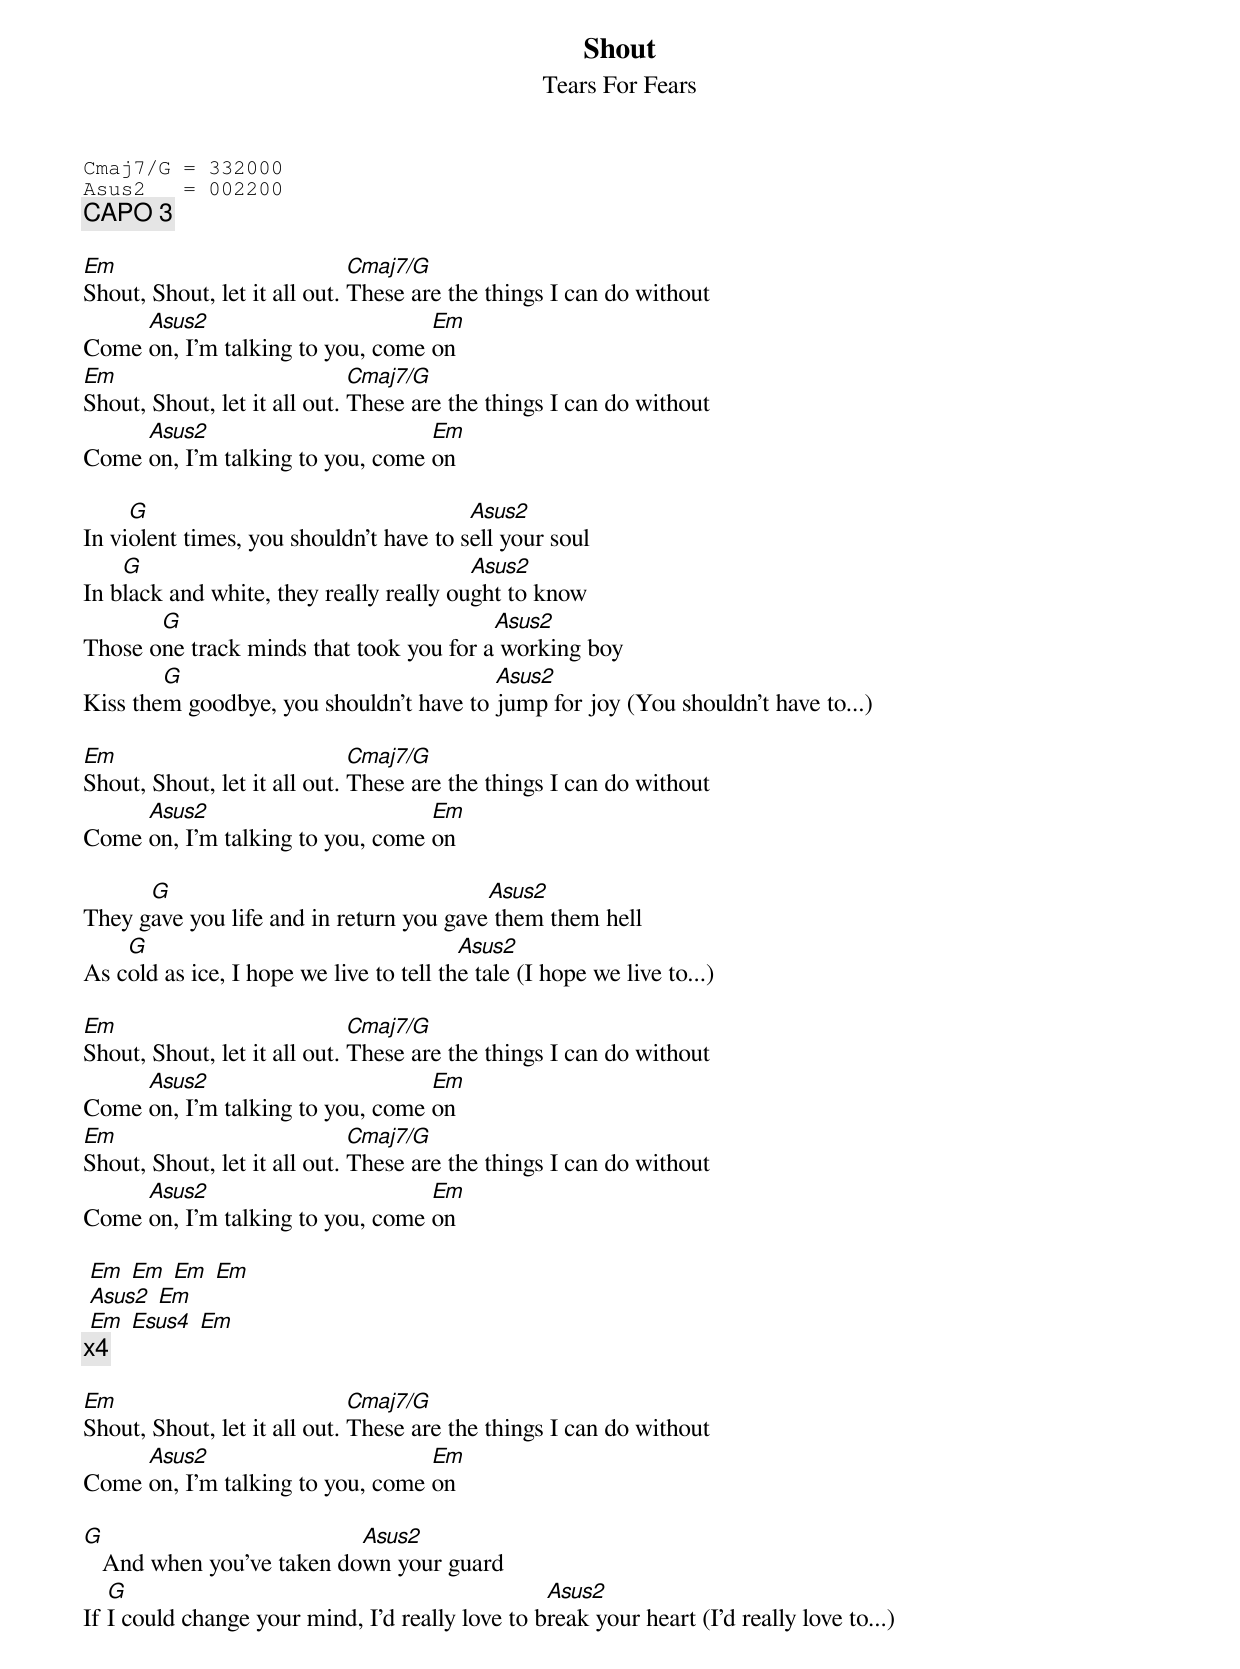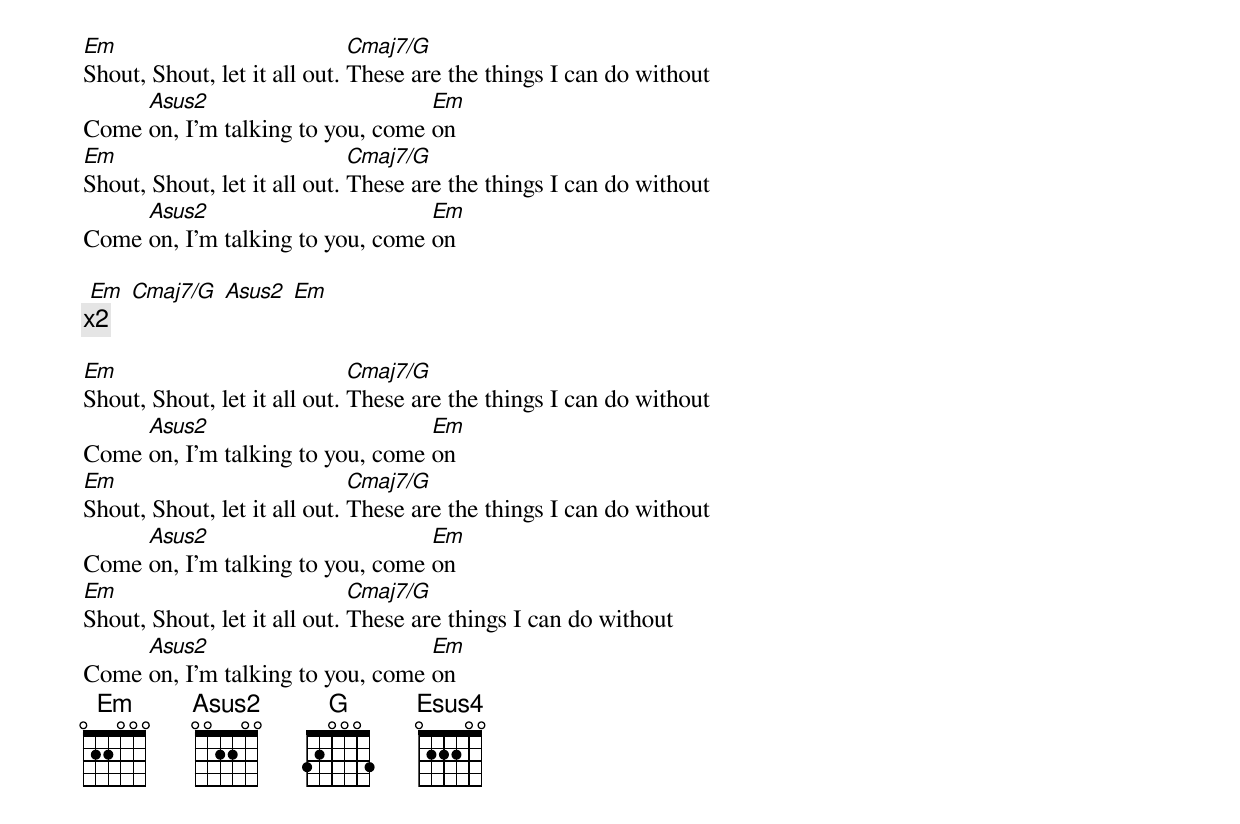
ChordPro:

  {title: Shout}
{subtitle: Tears For Fears}
{sot}
Cmaj7/G = 332000
Asus2   = 002200
{eot}
{c:  CAPO 3}

[Em]Shout, Shout, let it all out. [Cmaj7/G]These are the things I can do without
Come [Asus2]on, I'm talking to you, come [Em]on
[Em]Shout, Shout, let it all out. [Cmaj7/G]These are the things I can do without
Come [Asus2]on, I'm talking to you, come [Em]on

In vi[G]olent times, you shouldn't have to s[Asus2]ell your soul
In b[G]lack and white, they really really ou[Asus2]ght to know
Those o[G]ne track minds that took you for a[Asus2] working boy
Kiss the[G]m goodbye, you shouldn't have to [Asus2]jump for joy (You shouldn't have to...)

[Em]Shout, Shout, let it all out. [Cmaj7/G]These are the things I can do without
Come [Asus2]on, I'm talking to you, come [Em]on

They g[G]ave you life and in return you gave[Asus2] them them hell
As c[G]old as ice, I hope we live to tell th[Asus2]e tale (I hope we live to...)

[Em]Shout, Shout, let it all out. [Cmaj7/G]These are the things I can do without
Come [Asus2]on, I'm talking to you, come [Em]on
[Em]Shout, Shout, let it all out. [Cmaj7/G]These are the things I can do without
Come [Asus2]on, I'm talking to you, come [Em]on

 [Em] [Em] [Em] [Em]
 [Asus2] [Em]
 [Em] [Esus4] [Em]
{c:x4}

[Em]Shout, Shout, let it all out. [Cmaj7/G]These are the things I can do without
Come [Asus2]on, I'm talking to you, come [Em]on

[G]   And when you've taken do[Asus2]wn your guard
If [G]I could change your mind, I'd really love to b[Asus2]reak your heart (I'd really love to...)

[Em]Shout, Shout, let it all out. [Cmaj7/G]These are the things I can do without
Come [Asus2]on, I'm talking to you, come [Em]on
[Em]Shout, Shout, let it all out. [Cmaj7/G]These are the things I can do without
Come [Asus2]on, I'm talking to you, come [Em]on

 [Em] [Cmaj7/G] [Asus2] [Em]
{c:x2}

[Em]Shout, Shout, let it all out. [Cmaj7/G]These are the things I can do without
Come [Asus2]on, I'm talking to you, come [Em]on
[Em]Shout, Shout, let it all out. [Cmaj7/G]These are the things I can do without
Come [Asus2]on, I'm talking to you, come [Em]on
[Em]Shout, Shout, let it all out. [Cmaj7/G]These are things I can do without
Come [Asus2]on, I'm talking to you, come [Em]on
